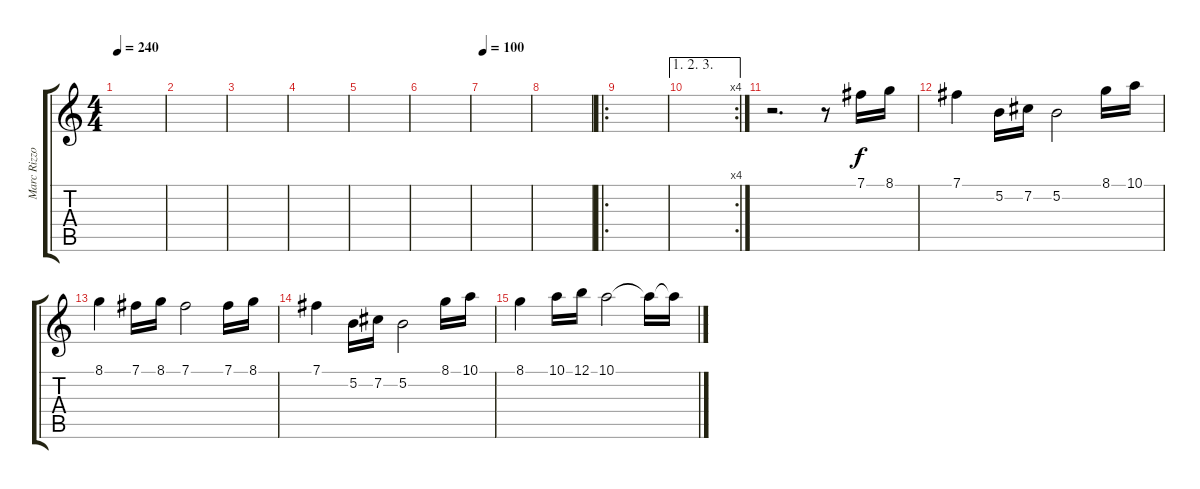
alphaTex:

\track ("Marc Rizzo Whammy" "Marc Rizzo") {instrument distortionguitar}
\staff {score tabs}
\tuning (B3 Gb3 D3 A2 E2 B1) {hide}
\ts (4 4)
\tempo 240
\clef g2
\ks c
|
|
|
|
|
|
\tempo 100
|
|
\ro
|
\ae (1 2 3)
\rc 4
|
r.2{d} r.8 7.1.16 8.1.16 |
7.1.4 5.2.16 7.2.16 5.2.2 8.1.16 10.1.16 |
8.1.4 7.1.16 8.1.16 7.1.2 7.1.16 8.1.16 |
7.1.4 5.2.16 7.2.16 5.2.2 8.1.16 10.1.16 |
8.1.4 10.1.16 12.1.16 10.1.2 10.1{t}.16 10.1{t}.16
